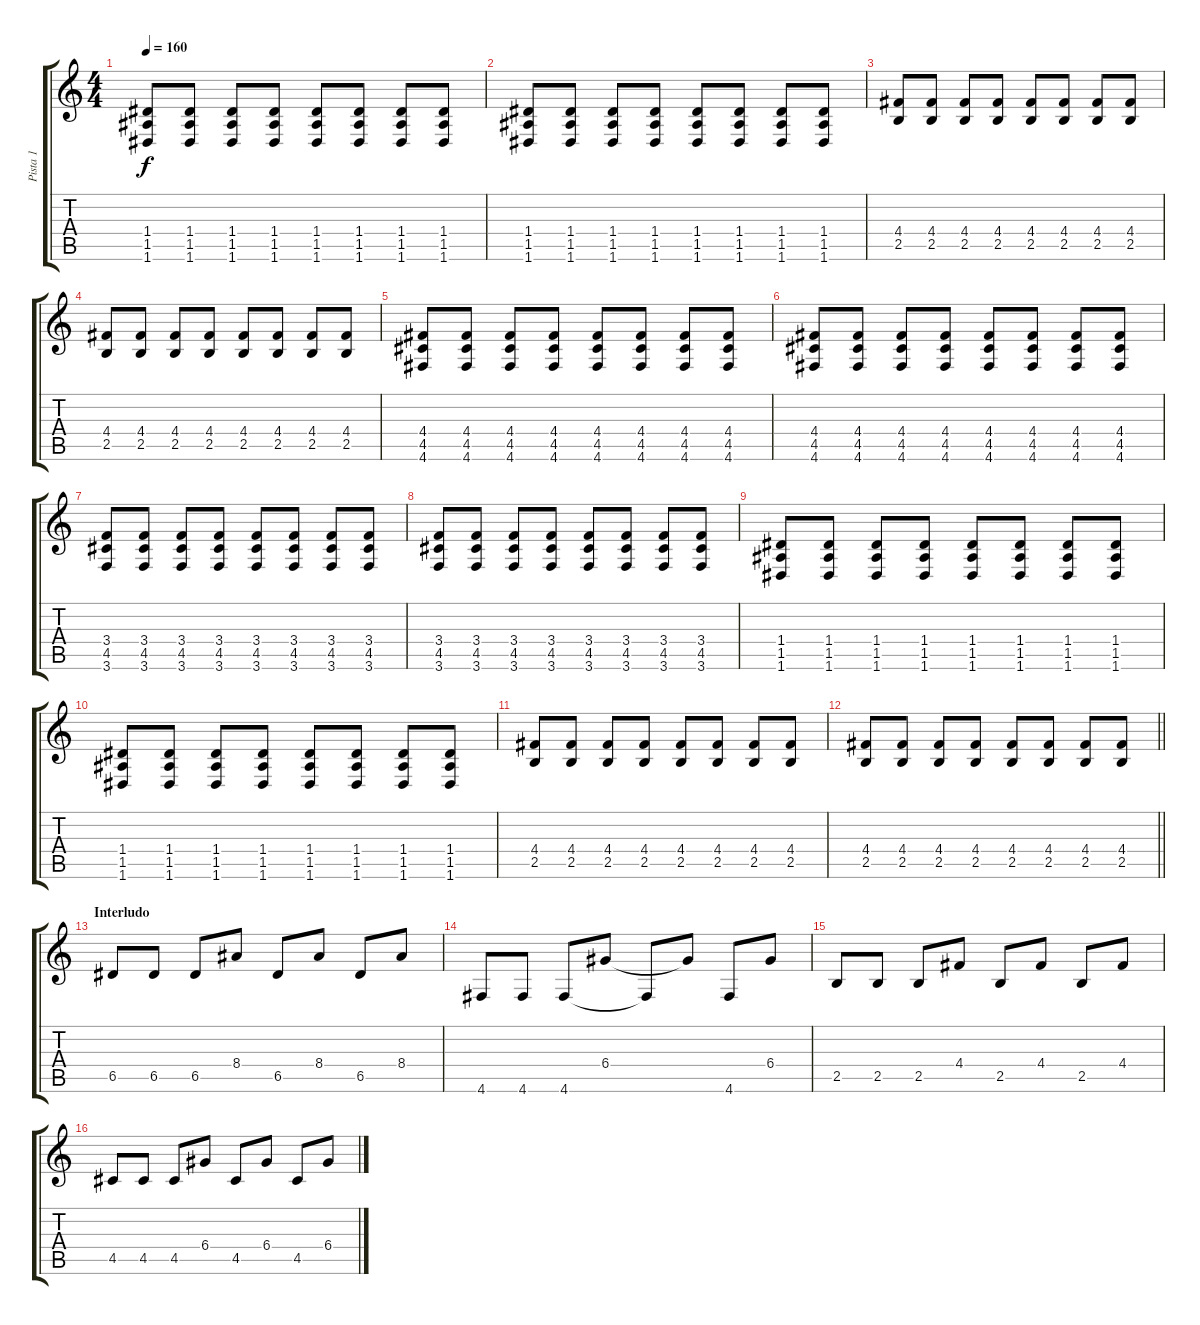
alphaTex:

\track ("Pista 1" "Pista 1") {instrument acousticguitarsteel}
\staff {score tabs}
\tuning (E4 B3 G3 D3 A2 D2) {hide}
\ts (4 4)
\tempo 160
\clef g2
\ks c
(1.4 1.5 1.6).8{dy f} (1.4 1.5 1.6).8 (1.4 1.5 1.6).8 (1.4 1.5 1.6).8 (1.4 1.5 1.6).8 (1.4 1.5 1.6).8 (1.4 1.5 1.6).8 (1.4 1.5 1.6).8 |
(1.4 1.5 1.6).8 (1.4 1.5 1.6).8 (1.4 1.5 1.6).8 (1.4 1.5 1.6).8 (1.4 1.5 1.6).8 (1.4 1.5 1.6).8 (1.4 1.5 1.6).8 (1.4 1.5 1.6).8 |
(4.4 2.5).8 (4.4 2.5).8 (4.4 2.5).8 (4.4 2.5).8 (4.4 2.5).8 (4.4 2.5).8 (4.4 2.5).8 (4.4 2.5).8 |
(4.4 2.5).8 (4.4 2.5).8 (4.4 2.5).8 (4.4 2.5).8 (4.4 2.5).8 (4.4 2.5).8 (4.4 2.5).8 (4.4 2.5).8 |
(4.4 4.5 4.6).8 (4.4 4.5 4.6).8 (4.4 4.5 4.6).8 (4.4 4.5 4.6).8 (4.4 4.5 4.6).8 (4.4 4.5 4.6).8 (4.4 4.5 4.6).8 (4.4 4.5 4.6).8 |
(4.4 4.5 4.6).8 (4.4 4.5 4.6).8 (4.4 4.5 4.6).8 (4.4 4.5 4.6).8 (4.4 4.5 4.6).8 (4.4 4.5 4.6).8 (4.4 4.5 4.6).8 (4.4 4.5 4.6).8 |
(3.4 4.5 3.6).8 (3.4 4.5 3.6).8 (3.4 4.5 3.6).8 (3.4 4.5 3.6).8 (3.4 4.5 3.6).8 (3.4 4.5 3.6).8 (3.4 4.5 3.6).8 (3.4 4.5 3.6).8 |
(3.4 4.5 3.6).8 (3.4 4.5 3.6).8 (3.4 4.5 3.6).8 (3.4 4.5 3.6).8 (3.4 4.5 3.6).8 (3.4 4.5 3.6).8 (3.4 4.5 3.6).8 (3.4 4.5 3.6).8 |
(1.4 1.5 1.6).8 (1.4 1.5 1.6).8 (1.4 1.5 1.6).8 (1.4 1.5 1.6).8 (1.4 1.5 1.6).8 (1.4 1.5 1.6).8 (1.4 1.5 1.6).8 (1.4 1.5 1.6).8 |
(1.4 1.5 1.6).8 (1.4 1.5 1.6).8 (1.4 1.5 1.6).8 (1.4 1.5 1.6).8 (1.4 1.5 1.6).8 (1.4 1.5 1.6).8 (1.4 1.5 1.6).8 (1.4 1.5 1.6).8 |
(4.4 2.5).8 (4.4 2.5).8 (4.4 2.5).8 (4.4 2.5).8 (4.4 2.5).8 (4.4 2.5).8 (4.4 2.5).8 (4.4 2.5).8 |
\barLineRight lightlight
(4.4 2.5).8 (4.4 2.5).8 (4.4 2.5).8 (4.4 2.5).8 (4.4 2.5).8 (4.4 2.5).8 (4.4 2.5).8 (4.4 2.5).8 |
\section ("" "Interludo")
6.5.8 6.5.8 6.5.8 8.4.8 6.5.8 8.4.8 6.5.8 8.4.8 |
4.6.8 4.6.8 4.6.8 6.4.8 4.6{t}.8 6.4{t}.8 4.6.8 6.4.8 |
2.5.8 2.5.8 2.5.8 4.4.8 2.5.8 4.4.8 2.5.8 4.4.8 |
4.5.8 4.5.8 4.5.8 6.4.8 4.5.8 6.4.8 4.5.8 6.4.8
